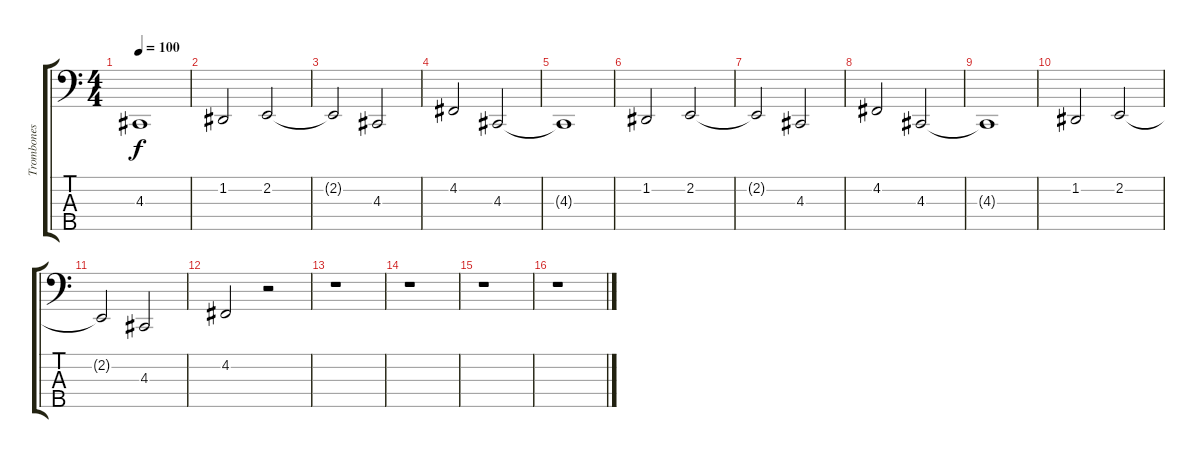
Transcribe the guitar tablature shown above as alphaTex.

\track ("Trombones" "Trombones") {instrument trombone}
\staff {score tabs}
\tuning (G2 D2 A1 E1 B0) {hide}
\ts (4 4)
\tempo 100
\clef f4
\ks c
4.3{t}.1{dy f} |
1.2.2 2.2.2 |
2.2{t}.2 4.3.2 |
4.2.2 4.3.2 |
4.3{t}.1 |
1.2.2 2.2.2 |
2.2{t}.2 4.3.2 |
4.2.2 4.3.2 |
4.3{t}.1 |
1.2.2 2.2.2 |
2.2{t}.2 4.3.2 |
4.2.2 r.2 |
r.1 |
r.1 |
r.1 |
r.1
